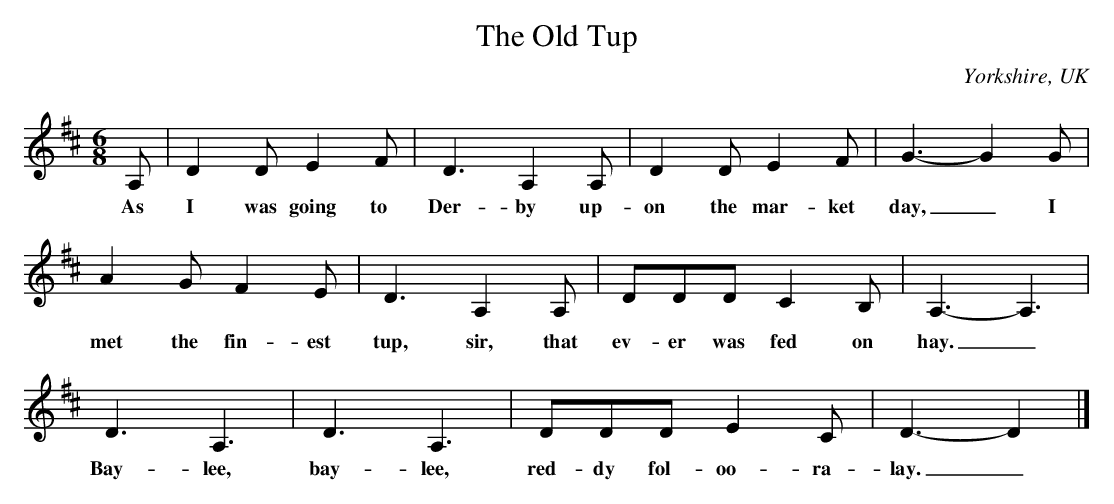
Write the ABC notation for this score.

X:1
T:The Old Tup
O:Yorkshire, UK
M:6/8
L:1/4
K:D
A,/|D D/ E F/|D3/2 A, A,/|D D/ E F/|G3/2- G G/|
w: As I was going to Der- by up- on the mar- ket day,_ I
A G/ F E/|D3/2 A, A,/|D/D/D/ C B,/|A,3/2- A,3/2|
w: met the fin- est tup, sir, that ev- er was fed on hay._
D3/2 A,3/2|D3/2 A,3/2|D/D/D/ E C/|D3/2- D|]
w: Bay- lee, bay- lee, red- dy fol- oo- ra- lay._
